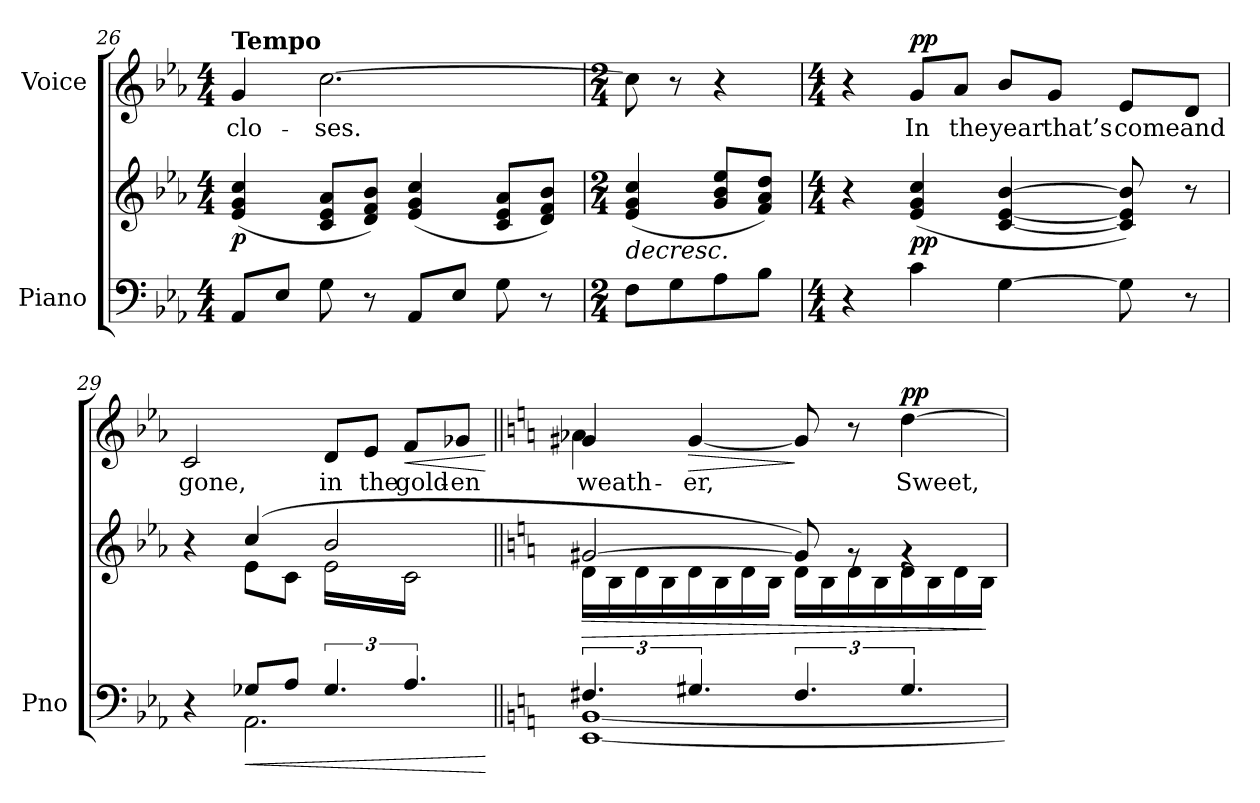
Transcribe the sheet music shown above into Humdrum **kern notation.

**kern	**kern	**dynam	**kern	**text	**dynam
*part2	*part2	*part2	*part1	*part1	*part1
*staff3	*staff2	*staff2/3	*staff1	*staff1	*staff1
*I"Piano	*	*	*I"Voice	*	*
*I'Pno	*	*	*	*	*
*clefF4	*clefG2	*	*clefG2	*	*
*k[b-e-a-]	*k[b-e-a-]	*	*k[b-e-a-]	*	*
*M4/4	*M4/4	*	*M4/4	*	*
*MM114	*MM114	*	*MM114	*	*
=26	=26	=26	=26	=26	=26
!	!	!	!LO:TX:a:B:t=Tempo	!	!
!	!	!LO:DY:b	!	!LO:LY:b	!
8AA-/L	(>4e-/ 4g/ 4cc/	p	4g/	clo-	.
8E-/J	.	.	.	.	.
!	!	!	!	!LO:LY:b	!
8G\	8c/ 8e-/ 8a-/L	.	[2.cc\	-ses.	.
8r	8d/ 8f/ 8b-/J)	.	.	.	.
8AA-/L	(>4e-/ 4g/ 4cc/	.	.	.	.
8E-/J	.	.	.	.	.
8G\	8c/ 8e-/ 8a-/L	.	.	.	.
8r	8d/ 8f/ 8b-/J)	.	.	.	.
=27	=27	=27	=27	=27	=27
*M2/4	*M2/4	*	*M2/4	*	*
!	!	!LO:HP:b	!	!	!
*	*	*	*^	*	*
8F\L	(>4e-/ 4g/ 4cc/	>	8cc\]	4.ryy	.	.
8G\	.	.	8r	.	.	.
*	*	*	*MM104	*	*	*
8A-\	8g/ 8b-/ 8ee-/L	.	4r	.	.	.
*	*	*	*MM104	*	*	*
8B-\J	8f/ 8a-/ 8dd/J)	.	.	8ryy	.	.
*	*	*	*v	*v	*	*
!!LO:PB:g=z
=28	=28	=28	=28	=28	=28
*M4/4	*M4/4	*	*M4/4	*	*
*	*	*	*MM114	*	*
*	*	*	*^	*	*
*	*	*	*v	*v	*	*
4r	4r	.	4r	.	.
!	!	!LO:DY:b	!	!LO:LY:b	!LO:DY:a
4c\	(>4e-/ 4g/ 4cc/	pp	8g/L	In	pp
!	!	!	!	!LO:LY:b	!
.	.	.	8a-/J	the	.
!	!	!	!	!LO:LY:b	!
[4G\	[4c/ [4e-/ [4b-/	.	8b-/L	year	.
!	!	!	!	!LO:LY:b	!
.	.	.	8g/J	that’s	.
!	!	!	!	!LO:LY:b	!
8G\]	8c/] 8e-/] 8b-/])	.	8e-/L	come	.
!	!	!	!	!LO:LY:b	!
8r	8r	.	8d/J	and	.
=29	=29	=29	=29	=29	=29
*^	*^	*	*	*	*
!	!	!	!	!	!	!LO:LY:b	!
4r	4ryy	4r	4ryy	.	2c/	gone,	.
!	!	!	!	!LO:HP:b=2	!	!	!
!	!	!	!	!LO:HP:n=1:b	!	!	!
8G-X/L	2.AA-\	(>4cc/	8e-\L	< <	.	.	.
8A-/J	.	.	8c\J	.	.	.	.
!	!	!	!	!	!	!LO:LY:b	!
*	*	*tremolo	*	*	*	*	*
6.G-/	.	2b-/	16e-\LL	.	8d/L	in	.
.	.	.	16c\	.	.	.	.
!	!	!	!	!	!	!LO:LY:b	!
.	.	.	16e-\	.	8e-/J	the	.
.	.	.	16c\	.	.	.	.
!	!	!	!	!	!	!LO:LY:b	!LO:HP:b
6.A-/	.	.	16e-\	.	8f/L	gold-	<
.	.	.	16c\	.	.	.	.
!	!	!	!	!	!	!LO:LY:b	!
.	.	.	16e-\	.	8g-X/J	-en	.
.	.	.	16c\JJ	.	.	.	.
*v	*v	*	*	*	*	*	*
*	*v	*v	*	*	*	*
.	.	[ ]	.	.	[
=30||	=30||	=30||	=30||	=30||	=30||
*k[]	*k[]	*	*k[]	*	*
*^	*	*	*	*	*
!	!	!	!LO:HP:b	!	!LO:LY:b	!
*	*	*^	*	*^	*	*
6.F#X/	[1EE [1BB	[2g#X/	16d\LL	>	4g#X/	4a-X	weath-	.
.	.	.	16B\	.	.	.	.	.
.	.	.	16d\	.	.	.	.	.
.	.	.	16B\	.	.	.	.	.
!	!	!	!	!	!	!	!LO:LY:b	!LO:HP:b
6.G#X/	.	.	16d\	.	[4g#/	2.ryy	-er,	>
.	.	.	16B\	.	.	.	.	.
.	.	.	16d\	.	.	.	.	.
.	.	.	16B\JJ	.	.	.	.	.
6.F#/	.	8g#/])	16d\LL	.	8g#/]	.	.	]
.	.	.	16B\	.	.	.	.	.
.	.	8rg	16d\	.	8r	.	.	.
.	.	.	16B\	.	.	.	.	.
!	!	!	!	!	!	!	!LO:LY:b	!LO:DY:a
6.G#/	.	4rg	16d\	.	[4dd\	.	Sweet,	pp
.	.	.	16B\	.	.	.	.	.
.	.	.	16d\	.	.	.	.	.
.	.	.	16B\JJ	.	.	.	.	.
*	*	*Xtremolo	*	*	*	*	*	*
*v	*v	*	*	*	*v	*v	*	*
*	*v	*v	*	*	*	*
.	.	] [	.	.	.
.	.	.	.	.	.
.	.	.	.	.	.
.	.	.	.	.	.
=	=	=	=	=	=
*-	*-	*-	*-	*-	*-
